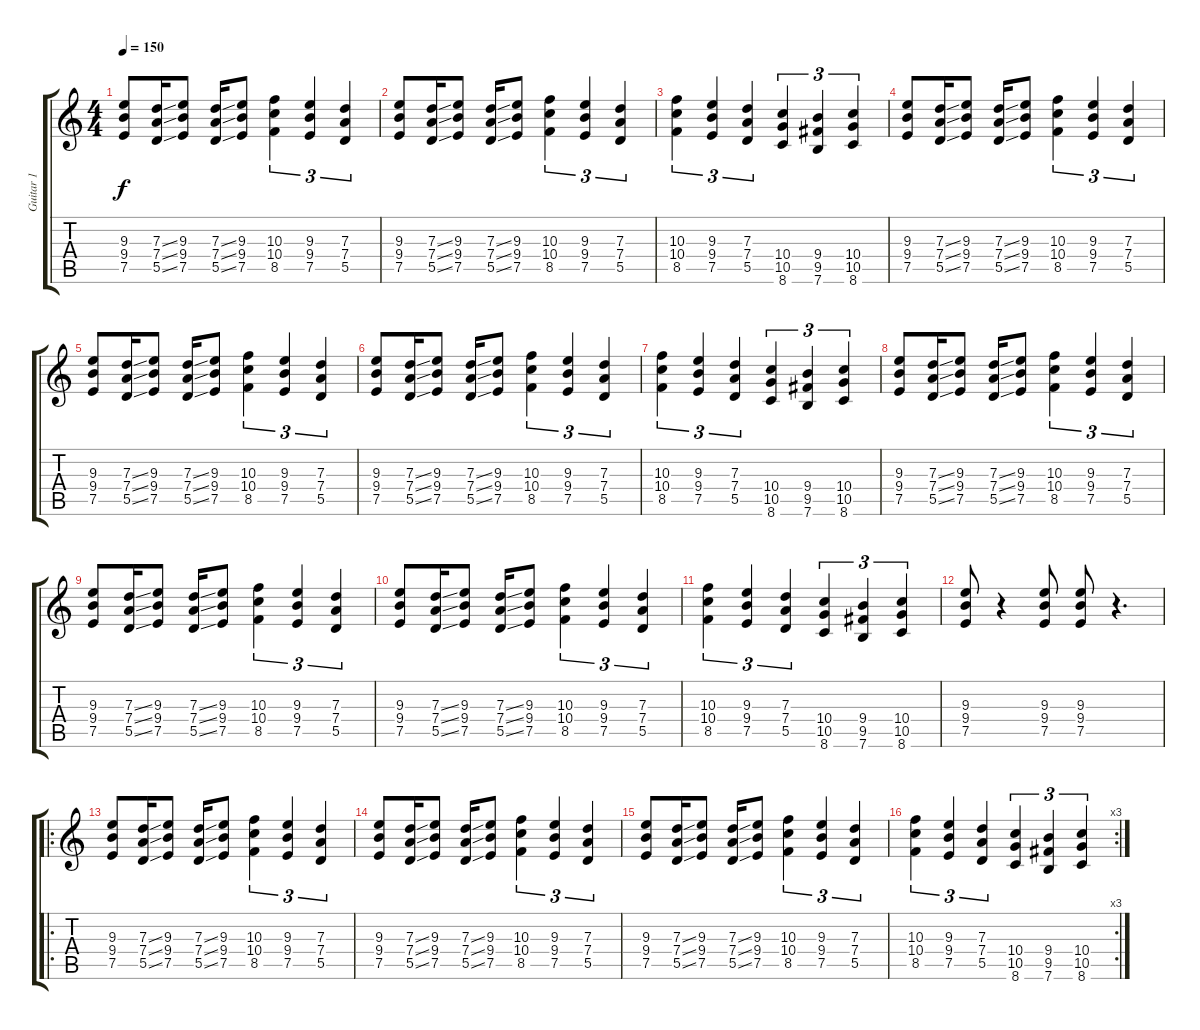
\track ("Guitar 1" "Guitar 1") {instrument distortionguitar}
\staff {score tabs}
\tuning (E4 B3 G3 D3 A2 E2) {hide}
\ts (4 4)
\tempo 150
\clef g2
\ks c
(9.3 9.4 7.5).8{dy f} (7.3{ss} 7.4{ss} 5.5{ss}).16 (9.3 9.4 7.5).8 (7.3{ss} 7.4{ss} 5.5{ss}).16 (9.3 9.4 7.5).8 (10.3 10.4 8.5).4{tu (3 2)} (9.3 9.4 7.5).4{tu (3 2)} (7.3 7.4 5.5).4{tu (3 2)} |
(9.3 9.4 7.5).8 (7.3{ss} 7.4{ss} 5.5{ss}).16 (9.3 9.4 7.5).8 (7.3{ss} 7.4{ss} 5.5{ss}).16 (9.3 9.4 7.5).8 (10.3 10.4 8.5).4{tu (3 2)} (9.3 9.4 7.5).4{tu (3 2)} (7.3 7.4 5.5).4{tu (3 2)} |
(10.3 10.4 8.5).4{tu (3 2)} (9.3 9.4 7.5).4{tu (3 2)} (7.3 7.4 5.5).4{tu (3 2)} (10.4 10.5 8.6).4{tu (3 2)} (9.4 9.5 7.6).4{tu (3 2)} (10.4 10.5 8.6).4{tu (3 2)} |
(9.3 9.4 7.5).8 (7.3{ss} 7.4{ss} 5.5{ss}).16 (9.3 9.4 7.5).8 (7.3{ss} 7.4{ss} 5.5{ss}).16 (9.3 9.4 7.5).8 (10.3 10.4 8.5).4{tu (3 2)} (9.3 9.4 7.5).4{tu (3 2)} (7.3 7.4 5.5).4{tu (3 2)} |
(9.3 9.4 7.5).8 (7.3{ss} 7.4{ss} 5.5{ss}).16 (9.3 9.4 7.5).8 (7.3{ss} 7.4{ss} 5.5{ss}).16 (9.3 9.4 7.5).8 (10.3 10.4 8.5).4{tu (3 2)} (9.3 9.4 7.5).4{tu (3 2)} (7.3 7.4 5.5).4{tu (3 2)} |
(9.3 9.4 7.5).8 (7.3{ss} 7.4{ss} 5.5{ss}).16 (9.3 9.4 7.5).8 (7.3{ss} 7.4{ss} 5.5{ss}).16 (9.3 9.4 7.5).8 (10.3 10.4 8.5).4{tu (3 2)} (9.3 9.4 7.5).4{tu (3 2)} (7.3 7.4 5.5).4{tu (3 2)} |
(10.3 10.4 8.5).4{tu (3 2)} (9.3 9.4 7.5).4{tu (3 2)} (7.3 7.4 5.5).4{tu (3 2)} (10.4 10.5 8.6).4{tu (3 2)} (9.4 9.5 7.6).4{tu (3 2)} (10.4 10.5 8.6).4{tu (3 2)} |
(9.3 9.4 7.5).8 (7.3{ss} 7.4{ss} 5.5{ss}).16 (9.3 9.4 7.5).8 (7.3{ss} 7.4{ss} 5.5{ss}).16 (9.3 9.4 7.5).8 (10.3 10.4 8.5).4{tu (3 2)} (9.3 9.4 7.5).4{tu (3 2)} (7.3 7.4 5.5).4{tu (3 2)} |
(9.3 9.4 7.5).8 (7.3{ss} 7.4{ss} 5.5{ss}).16 (9.3 9.4 7.5).8 (7.3{ss} 7.4{ss} 5.5{ss}).16 (9.3 9.4 7.5).8 (10.3 10.4 8.5).4{tu (3 2)} (9.3 9.4 7.5).4{tu (3 2)} (7.3 7.4 5.5).4{tu (3 2)} |
(9.3 9.4 7.5).8 (7.3{ss} 7.4{ss} 5.5{ss}).16 (9.3 9.4 7.5).8 (7.3{ss} 7.4{ss} 5.5{ss}).16 (9.3 9.4 7.5).8 (10.3 10.4 8.5).4{tu (3 2)} (9.3 9.4 7.5).4{tu (3 2)} (7.3 7.4 5.5).4{tu (3 2)} |
(10.3 10.4 8.5).4{tu (3 2)} (9.3 9.4 7.5).4{tu (3 2)} (7.3 7.4 5.5).4{tu (3 2)} (10.4 10.5 8.6).4{tu (3 2)} (9.4 9.5 7.6).4{tu (3 2)} (10.4 10.5 8.6).4{tu (3 2)} |
(9.3 9.4 7.5).8 r.4 (9.3 9.4 7.5).8 (9.3 9.4 7.5).8 r.4{d} |
\ro
(9.3 9.4 7.5).8 (7.3{ss} 7.4{ss} 5.5{ss}).16 (9.3 9.4 7.5).8 (7.3{ss} 7.4{ss} 5.5{ss}).16 (9.3 9.4 7.5).8 (10.3 10.4 8.5).4{tu (3 2)} (9.3 9.4 7.5).4{tu (3 2)} (7.3 7.4 5.5).4{tu (3 2)} |
(9.3 9.4 7.5).8 (7.3{ss} 7.4{ss} 5.5{ss}).16 (9.3 9.4 7.5).8 (7.3{ss} 7.4{ss} 5.5{ss}).16 (9.3 9.4 7.5).8 (10.3 10.4 8.5).4{tu (3 2)} (9.3 9.4 7.5).4{tu (3 2)} (7.3 7.4 5.5).4{tu (3 2)} |
(9.3 9.4 7.5).8 (7.3{ss} 7.4{ss} 5.5{ss}).16 (9.3 9.4 7.5).8 (7.3{ss} 7.4{ss} 5.5{ss}).16 (9.3 9.4 7.5).8 (10.3 10.4 8.5).4{tu (3 2)} (9.3 9.4 7.5).4{tu (3 2)} (7.3 7.4 5.5).4{tu (3 2)} |
\rc 3
(10.3 10.4 8.5).4{tu (3 2)} (9.3 9.4 7.5).4{tu (3 2)} (7.3 7.4 5.5).4{tu (3 2)} (10.4 10.5 8.6).4{tu (3 2)} (9.4 9.5 7.6).4{tu (3 2)} (10.4 10.5 8.6).4{tu (3 2)}
